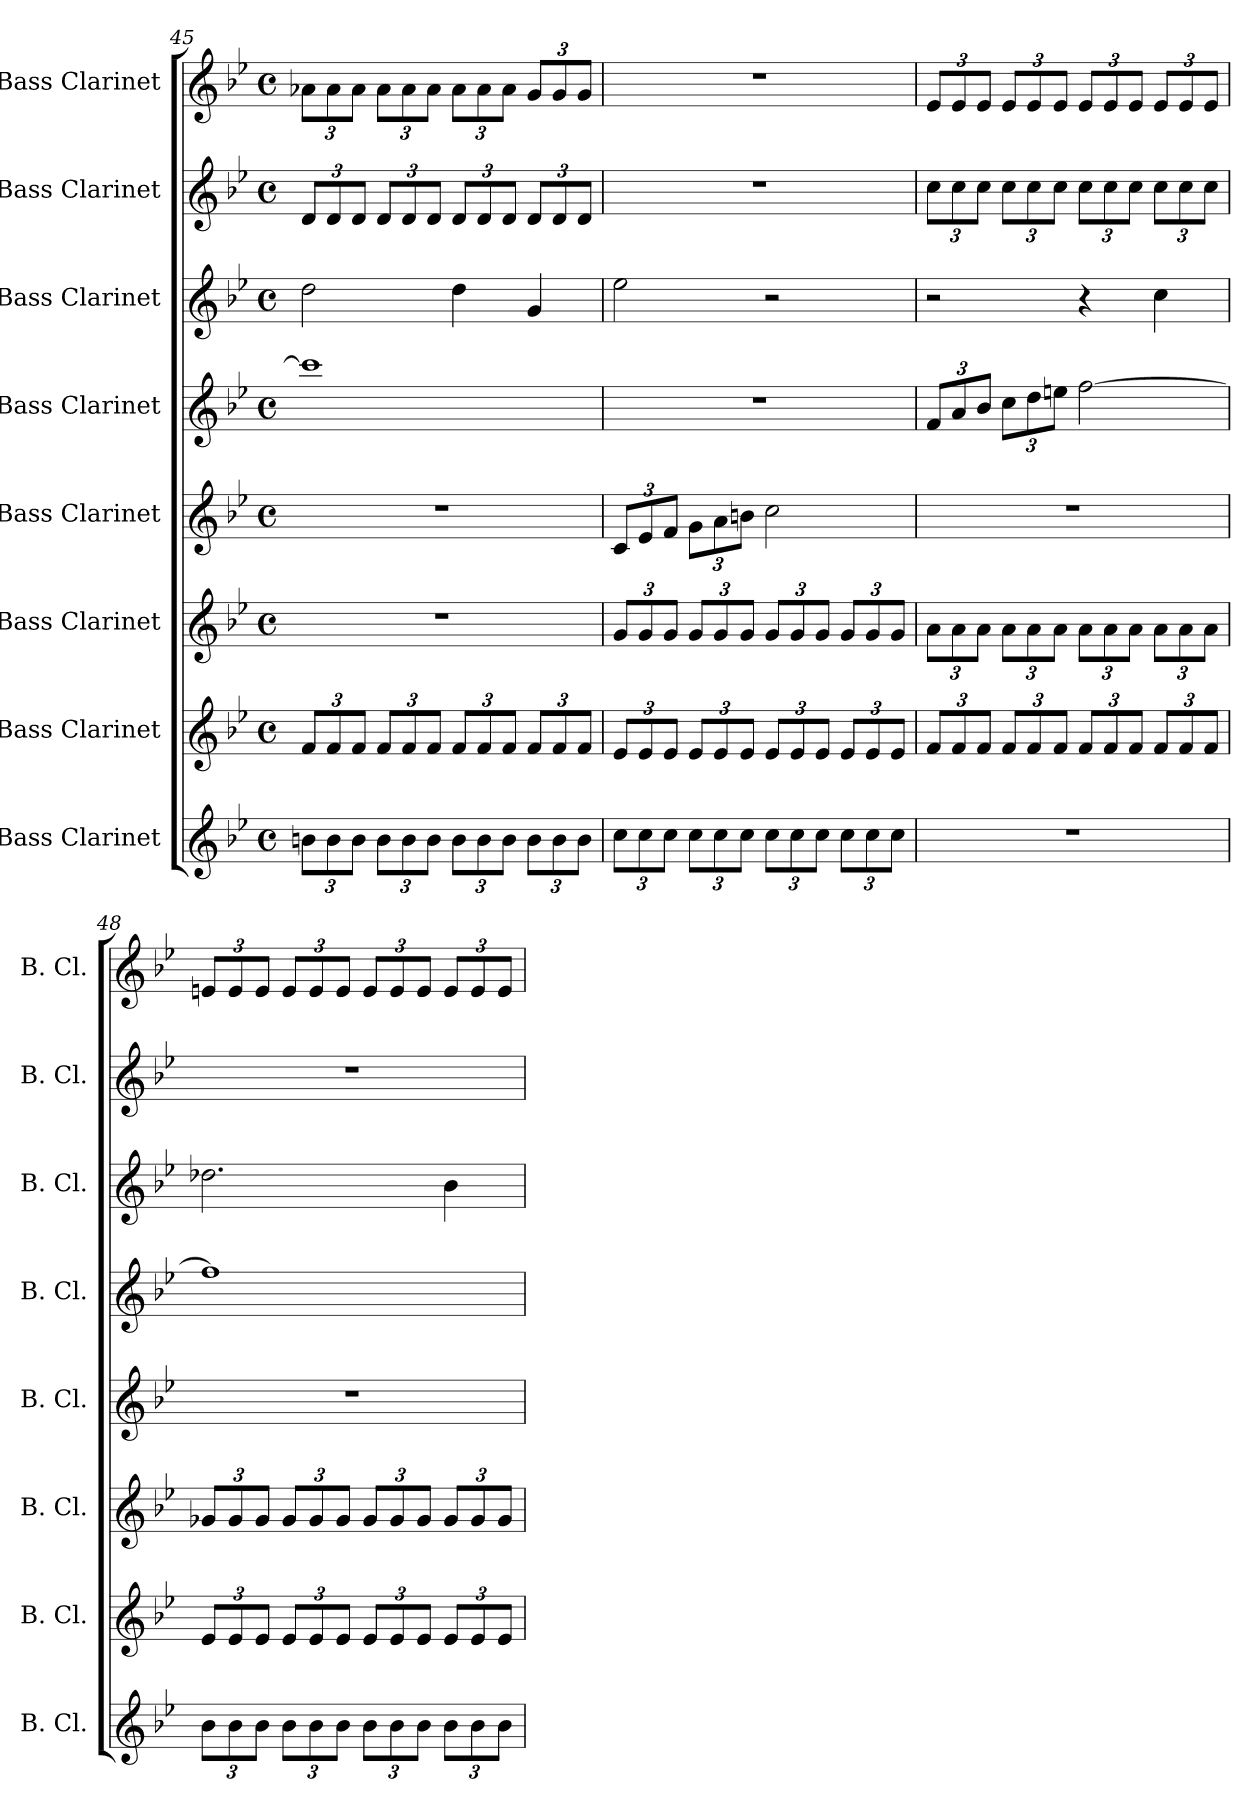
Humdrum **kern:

**kern	**kern	**kern	**kern	**kern	**kern	**kern	**kern
*part8	*part7	*part6	*part5	*part4	*part3	*part2	*part1
*staff8	*staff7	*staff6	*staff5	*staff4	*staff3	*staff2	*staff1
*I"Bass Clarinet	*I"Bass Clarinet	*I"Bass Clarinet	*I"Bass Clarinet	*I"Bass Clarinet	*I"Bass Clarinet	*I"Bass Clarinet	*I"Bass Clarinet
*I'B. Cl.	*I'B. Cl.	*I'B. Cl.	*I'B. Cl.	*I'B. Cl.	*I'B. Cl.	*I'B. Cl.	*I'B. Cl.
!!LO:PB:g=z
*clefG2	*clefG2	*clefG2	*clefG2	*clefG2	*clefG2	*clefG2	*clefG2
*ITrd8c14	*ITrd8c14	*ITrd8c14	*ITrd8c14	*ITrd8c14	*ITrd8c14	*ITrd8c14	*ITrd8c14
*k[b-e-]	*k[b-e-]	*k[b-e-]	*k[b-e-]	*k[b-e-]	*k[b-e-]	*k[b-e-]	*k[b-e-]
*M4/4	*M4/4	*M4/4	*M4/4	*M4/4	*M4/4	*M4/4	*M4/4
*met(c)	*met(c)	*met(c)	*met(c)	*met(c)	*met(c)	*met(c)	*met(c)
*Xbrackettup	*Xbrackettup	*	*	*	*	*Xbrackettup	*Xbrackettup
=45	=45	=45	=45	=45	=45	=45	=45
12Bn\L	12F/L	1r	1r	1cc]	2d\	12D/L	12A-X\L
12B\	12F/	.	.	.	.	12D/	12A-\
12B\J	12F/J	.	.	.	.	12D/J	12A-\J
12B\L	12F/L	.	.	.	.	12D/L	12A-\L
12B\	12F/	.	.	.	.	12D/	12A-\
12B\J	12F/J	.	.	.	.	12D/J	12A-\J
12B\L	12F/L	.	.	.	4d\	12D/L	12A-\L
12B\	12F/	.	.	.	.	12D/	12A-\
12B\J	12F/J	.	.	.	.	12D/J	12A-\J
12B\L	12F/L	.	.	.	4G/	12D/L	12G/L
12B\	12F/	.	.	.	.	12D/	12G/
12B\J	12F/J	.	.	.	.	12D/J	12G/J
=46	=46	=46	=46	=46	=46	=46	=46
*	*	*Xbrackettup	*Xbrackettup	*	*	*	*
12c\L	12E-/L	12G/L	12C/L	1r	2e-\	1r	1r
12c\	12E-/	12G/	12E-/	.	.	.	.
12c\J	12E-/J	12G/J	12F/J	.	.	.	.
12c\L	12E-/L	12G/L	12G\L	.	.	.	.
12c\	12E-/	12G/	12A\	.	.	.	.
12c\J	12E-/J	12G/J	12Bn\J	.	.	.	.
12c\L	12E-/L	12G/L	2c\	.	2r	.	.
12c\	12E-/	12G/	.	.	.	.	.
12c\J	12E-/J	12G/J	.	.	.	.	.
12c\L	12E-/L	12G/L	.	.	.	.	.
12c\	12E-/	12G/	.	.	.	.	.
12c\J	12E-/J	12G/J	.	.	.	.	.
=47	=47	=47	=47	=47	=47	=47	=47
*	*	*	*	*Xbrackettup	*	*	*
1r	12F/L	12A\L	1r	12F/L	2r	12c\L	12E-/L
.	12F/	12A\	.	12A/	.	12c\	12E-/
.	12F/J	12A\J	.	12B-/J	.	12c\J	12E-/J
.	12F/L	12A\L	.	12c\L	.	12c\L	12E-/L
.	12F/	12A\	.	12d\	.	12c\	12E-/
.	12F/J	12A\J	.	12en\J	.	12c\J	12E-/J
.	12F/L	12A\L	.	[2f\	4r	12c\L	12E-/L
.	12F/	12A\	.	.	.	12c\	12E-/
.	12F/J	12A\J	.	.	.	12c\J	12E-/J
.	12F/L	12A\L	.	.	4c\	12c\L	12E-/L
.	12F/	12A\	.	.	.	12c\	12E-/
.	12F/J	12A\J	.	.	.	12c\J	12E-/J
!!LO:PB:g=z
=48	=48	=48	=48	=48	=48	=48	=48
12B-\L	12E-/L	12G-X/L	1r	1f]	2.d-X\	1r	12En/L
12B-\	12E-/	12G-/	.	.	.	.	12E/
12B-\J	12E-/J	12G-/J	.	.	.	.	12E/J
12B-\L	12E-/L	12G-/L	.	.	.	.	12E/L
12B-\	12E-/	12G-/	.	.	.	.	12E/
12B-\J	12E-/J	12G-/J	.	.	.	.	12E/J
12B-\L	12E-/L	12G-/L	.	.	.	.	12E/L
12B-\	12E-/	12G-/	.	.	.	.	12E/
12B-\J	12E-/J	12G-/J	.	.	.	.	12E/J
12B-\L	12E-/L	12G-/L	.	.	4B-\	.	12E/L
12B-\	12E-/	12G-/	.	.	.	.	12E/
12B-\J	12E-/J	12G-/J	.	.	.	.	12E/J
=	=	=	=	=	=	=	=
*-	*-	*-	*-	*-	*-	*-	*-
